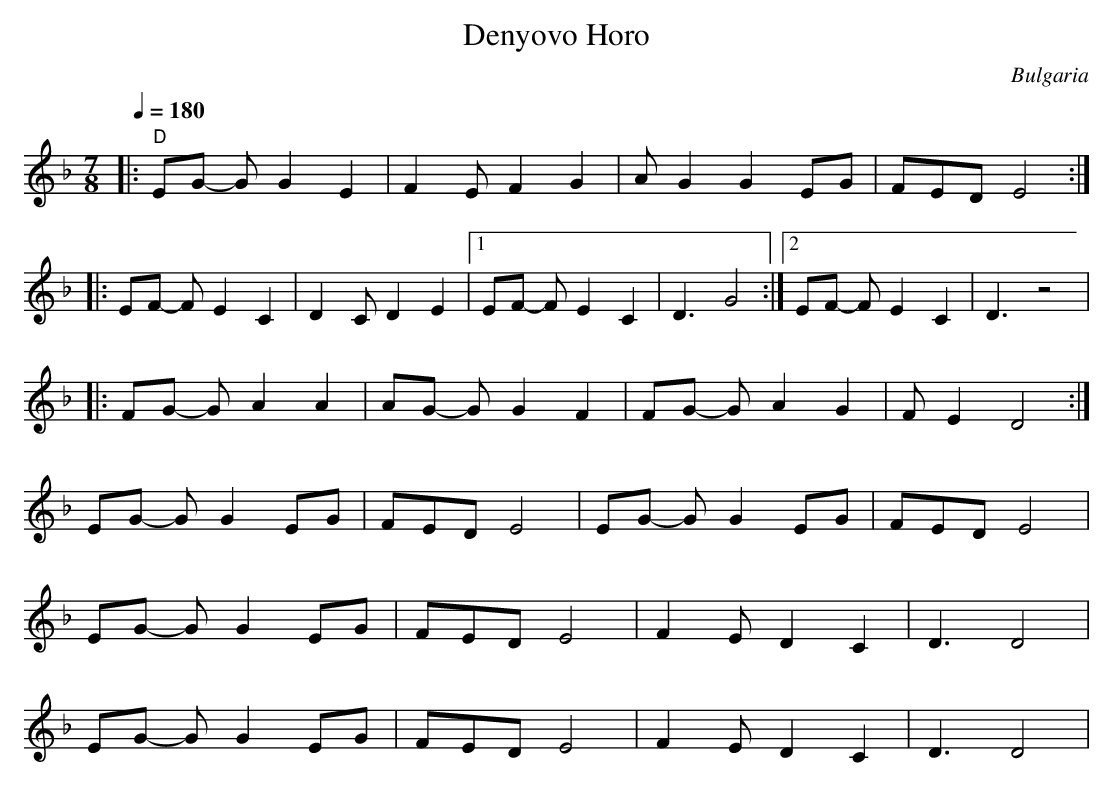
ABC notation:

X:1
T:Denyovo Horo
O:Bulgaria
L:1/8
M:7/8
Q:1/4=180
K:Dm
|:"D" EG- G G2 E2| F2 E F2 G2| A G2 G2 EG| FED E4:|
|:EF- F E2 C2| D2 C D2 E2|[1 EF- F E2 C2| D3 G4 :|[2 EF- F E2 C2|  D3 z4 |
|: FG- G A2 A2| AG- G G2 F2| FG- G A2 G2| FE2 D4:|
 EG- G G2 EG| FED E4| EG- G G2 EG| FED E4|
 EG- G G2 EG| FED E4| F2E D2 C2| D3 D4|
 EG- G G2 EG| FED E4| F2E D2 C2| D3 D4|
